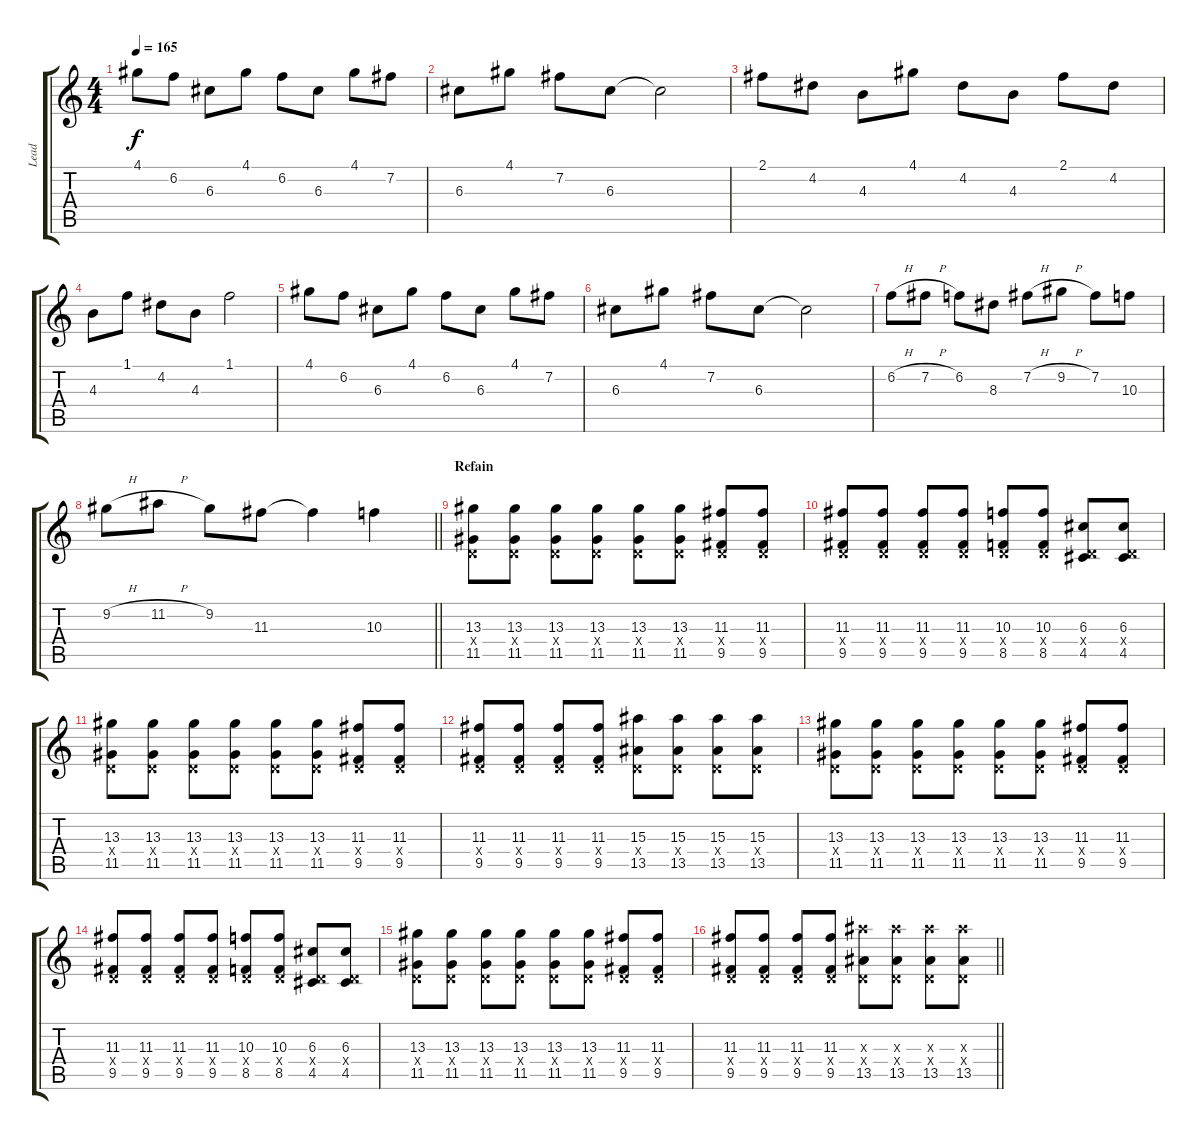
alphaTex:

\track ("Lead" "Lead") {instrument overdrivenguitar}
\staff {score tabs}
\tuning (E4 B3 G3 D3 A2 E2) {hide}
\ts (4 4)
\section ("" "")
\tempo 165
\clef g2
\ks c
4.1.8{dy f} 6.2.8 6.3.8 4.1.8 6.2.8 6.3.8 4.1.8 7.2.8 |
6.3.8 4.1.8 7.2.8 6.3.8 6.3{t}.2 |
2.1.8 4.2.8 4.3.8 4.1.8 4.2.8 4.3.8 2.1.8 4.2.8 |
4.3.8 1.1.8 4.2.8 4.3.8 1.1.2 |
4.1.8 6.2.8 6.3.8 4.1.8 6.2.8 6.3.8 4.1.8 7.2.8 |
6.3.8 4.1.8 7.2.8 6.3.8 6.3{t}.2 |
6.2{h}.8{instrument overdrivenguitar} 7.2{h}.8 6.2.8 8.3.8 7.2{h}.8 9.2{h}.8 7.2.8 10.3.8 |
\barLineRight lightlight
9.2{h}.8 11.2{h}.8 9.2.8 11.3.8 11.3{t}.4 10.3.4 |
\section ("" "Refain")
(13.3 0.4{x} 11.5).8{instrument overdrivenguitar} (13.3 0.4{x} 11.5).8 (13.3 0.4{x} 11.5).8 (13.3 0.4{x} 11.5).8 (13.3 0.4{x} 11.5).8 (13.3 0.4{x} 11.5).8 (11.3 0.4{x} 9.5).8 (11.3 0.4{x} 9.5).8 |
(11.3 0.4{x} 9.5).8 (11.3 0.4{x} 9.5).8 (11.3 0.4{x} 9.5).8 (11.3 0.4{x} 9.5).8 (10.3 0.4{x} 8.5).8 (10.3 0.4{x} 8.5).8 (6.3 0.4{x} 4.5).8 (6.3 0.4{x} 4.5).8 |
(13.3 0.4{x} 11.5).8 (13.3 0.4{x} 11.5).8 (13.3 0.4{x} 11.5).8 (13.3 0.4{x} 11.5).8 (13.3 0.4{x} 11.5).8 (13.3 0.4{x} 11.5).8 (11.3 0.4{x} 9.5).8 (11.3 0.4{x} 9.5).8 |
(11.3 0.4{x} 9.5).8 (11.3 0.4{x} 9.5).8 (11.3 0.4{x} 9.5).8 (11.3 0.4{x} 9.5).8 (15.3 0.4{x} 13.5).8 (15.3 0.4{x} 13.5).8 (15.3 0.4{x} 13.5).8 (15.3 0.4{x} 13.5).8 |
(13.3 0.4{x} 11.5).8 (13.3 0.4{x} 11.5).8 (13.3 0.4{x} 11.5).8 (13.3 0.4{x} 11.5).8 (13.3 0.4{x} 11.5).8 (13.3 0.4{x} 11.5).8 (11.3 0.4{x} 9.5).8 (11.3 0.4{x} 9.5).8 |
(11.3 0.4{x} 9.5).8 (11.3 0.4{x} 9.5).8 (11.3 0.4{x} 9.5).8 (11.3 0.4{x} 9.5).8 (10.3 0.4{x} 8.5).8 (10.3 0.4{x} 8.5).8 (6.3 0.4{x} 4.5).8 (6.3 0.4{x} 4.5).8 |
(13.3 0.4{x} 11.5).8 (13.3 0.4{x} 11.5).8 (13.3 0.4{x} 11.5).8 (13.3 0.4{x} 11.5).8 (13.3 0.4{x} 11.5).8 (13.3 0.4{x} 11.5).8 (11.3 0.4{x} 9.5).8 (11.3 0.4{x} 9.5).8 |
\barLineRight lightlight
(11.3 0.4{x} 9.5).8 (11.3 0.4{x} 9.5).8 (11.3 0.4{x} 9.5).8 (11.3 0.4{x} 9.5).8 (15.3{x} 0.4{x} 13.5).8 (15.3{x} 0.4{x} 13.5).8 (15.3{x} 0.4{x} 13.5).8 (15.3{x} 0.4{x} 13.5).8
